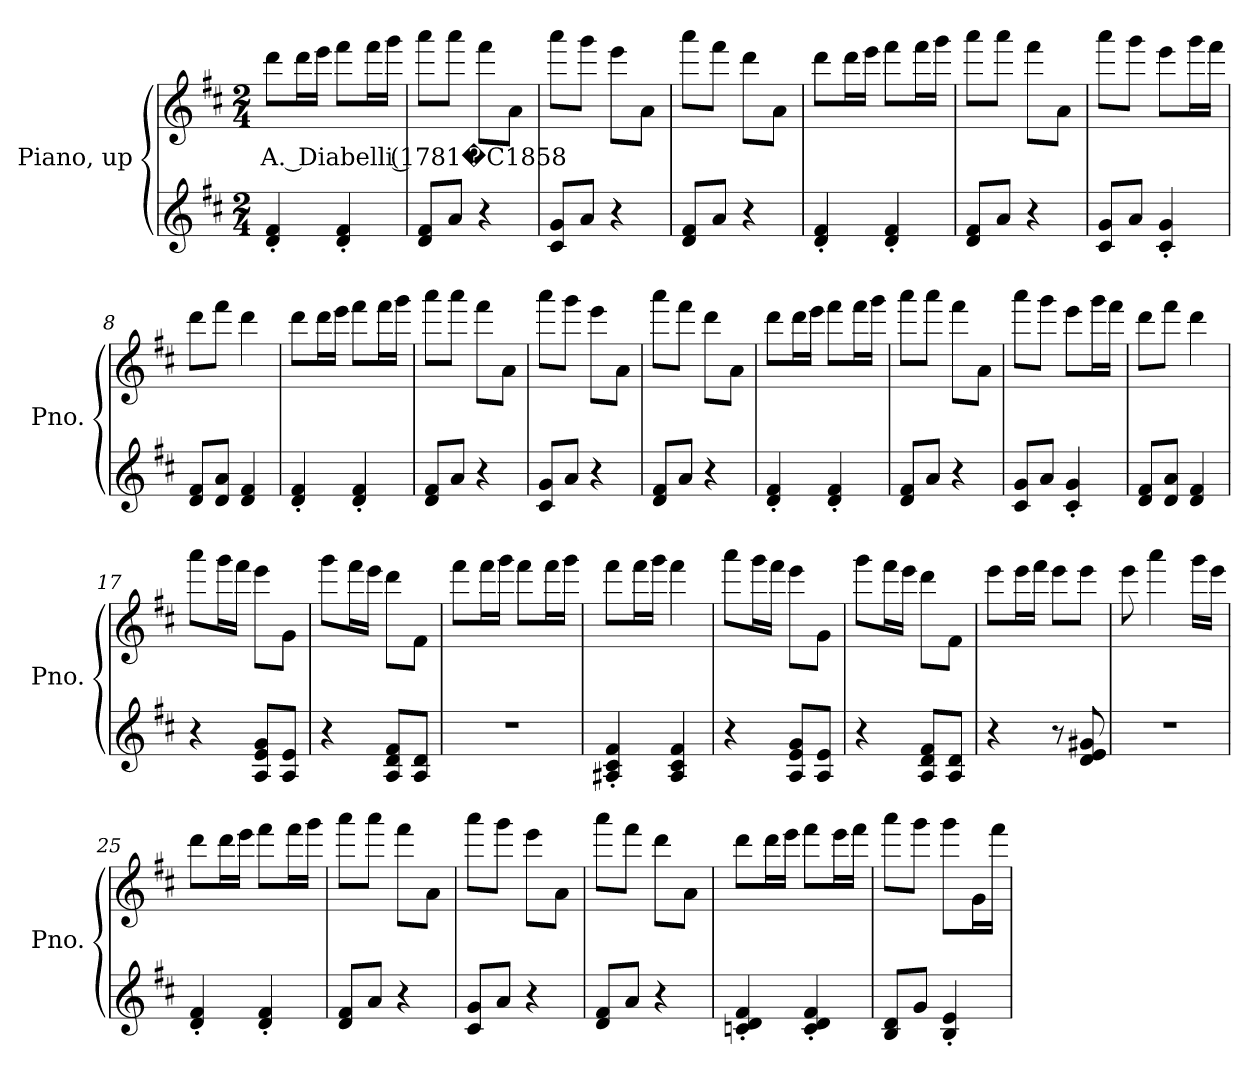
**kern	**kern	**text
*part1	*part1	*part1
*staff2	*staff1	*staff1
*I"Piano, up	*	*
*I'Pno.	*	*
*clefG2	*clefG2	*
*k[f#c#]	*k[f#c#]	*
*M2/4	*M2/4	*
*MM70	*MM70	*
=1	=1	=1
!	!	!LO:LY:b
4d/' 4f#/'	8ddd\L	A. Diabelli (1781�C1858
.	16ddd\L	.
.	16eee\JJ	.
4d/' 4f#/'	8fff#\L	.
.	16fff#\L	.
.	16ggg\JJ	.
=2	=2	=2
8d/ 8f#/L	8aaa\L	.
8a/J	8aaa\J	.
4r	8fff#\L	.
.	8a\J	.
=3	=3	=3
8c#/ 8g/L	8aaa\L	.
8a/J	8ggg\J	.
4r	8eee\L	.
.	8a\J	.
=4	=4	=4
8d/ 8f#/L	8aaa\L	.
8a/J	8fff#\J	.
4r	8ddd\L	.
.	8a\J	.
!!LO:LB:g=z
=5	=5	=5
4d/' 4f#/'	8ddd\L	.
.	16ddd\L	.
.	16eee\JJ	.
4d/' 4f#/'	8fff#\L	.
.	16fff#\L	.
.	16ggg\JJ	.
=6	=6	=6
8d/ 8f#/L	8aaa\L	.
8a/J	8aaa\J	.
4r	8fff#\L	.
.	8a\J	.
=7	=7	=7
8c#/ 8g/L	8aaa\L	.
8a/J	8ggg\J	.
4c#/' 4g/'	8eee\L	.
.	16ggg\L	.
.	16fff#\JJ	.
=8	=8	=8
8d/ 8f#/L	8ddd\L	.
8d/ 8a/J	8fff#\J	.
4d/ 4f#/	4ddd\	.
=9	=9	=9
4d/' 4f#/'	8ddd\L	.
.	16ddd\L	.
.	16eee\JJ	.
4d/' 4f#/'	8fff#\L	.
.	16fff#\L	.
.	16ggg\JJ	.
=10	=10	=10
8d/ 8f#/L	8aaa\L	.
8a/J	8aaa\J	.
4r	8fff#\L	.
.	8a\J	.
!!LO:LB:g=z
=11	=11	=11
8c#/ 8g/L	8aaa\L	.
8a/J	8ggg\J	.
4r	8eee\L	.
.	8a\J	.
=12	=12	=12
8d/ 8f#/L	8aaa\L	.
8a/J	8fff#\J	.
4r	8ddd\L	.
.	8a\J	.
=13	=13	=13
4d/' 4f#/'	8ddd\L	.
.	16ddd\L	.
.	16eee\JJ	.
4d/' 4f#/'	8fff#\L	.
.	16fff#\L	.
.	16ggg\JJ	.
=14	=14	=14
8d/ 8f#/L	8aaa\L	.
8a/J	8aaa\J	.
4r	8fff#\L	.
.	8a\J	.
=15	=15	=15
8c#/ 8g/L	8aaa\L	.
8a/J	8ggg\J	.
4c#/' 4g/'	8eee\L	.
.	16ggg\L	.
.	16fff#\JJ	.
=16	=16	=16
8d/ 8f#/L	8ddd\L	.
8d/ 8a/J	8fff#\J	.
4d/ 4f#/	4ddd\	.
!!LO:LB:g=z
=17	=17	=17
4r	8aaa\L	.
.	16ggg\L	.
.	16fff#\JJ	.
8A/ 8e/ 8g/L	8eee\L	.
8A/ 8e/J	8g\J	.
=18	=18	=18
4r	8ggg\L	.
.	16fff#\L	.
.	16eee\JJ	.
8A/ 8d/ 8f#/L	8ddd\L	.
8A/ 8d/J	8f#\J	.
=19	=19	=19
2r	8fff#\L	.
.	16fff#\L	.
.	16ggg\JJ	.
.	8fff#\L	.
.	16fff#\L	.
.	16ggg\JJ	.
=20	=20	=20
4A#X/' 4c#/' 4f#/'	8fff#\L	.
.	16fff#\L	.
.	16ggg\JJ	.
4A#/ 4c#/ 4f#/	4fff#\	.
=21	=21	=21
4r	8aaa\L	.
.	16ggg\L	.
.	16fff#\JJ	.
8A/ 8e/ 8g/L	8eee\L	.
8A/ 8e/J	8g\J	.
!!LO:LB:g=z
=22	=22	=22
4r	8ggg\L	.
.	16fff#\L	.
.	16eee\JJ	.
8A/ 8d/ 8f#/L	8ddd\L	.
8A/ 8d/J	8f#\J	.
=23	=23	=23
4r	8eee\L	.
.	16eee\L	.
.	16fff#\JJ	.
8r	8eee\L	.
8d/ 8e/ 8g#X/	8eee\J	.
=24	=24	=24
2r	8eee\	.
.	4aaa\	.
.	16ggg\LL	.
.	16eee\JJ	.
=25	=25	=25
4d/' 4f#/'	8ddd\L	.
.	16ddd\L	.
.	16eee\JJ	.
4d/' 4f#/'	8fff#\L	.
.	16fff#\L	.
.	16ggg\JJ	.
=26	=26	=26
8d/ 8f#/L	8aaa\L	.
8a/J	8aaa\J	.
4r	8fff#\L	.
.	8a\J	.
=27	=27	=27
8c#/ 8g/L	8aaa\L	.
8a/J	8ggg\J	.
4r	8eee\L	.
.	8a\J	.
!!LO:LB:g=z
=28	=28	=28
8d/ 8f#/L	8aaa\L	.
8a/J	8fff#\J	.
4r	8ddd\L	.
.	8a\J	.
=29	=29	=29
4cn/' 4d/' 4f#/'	8ddd\L	.
.	16ddd\L	.
.	16eee\JJ	.
4c/' 4d/' 4f#/'	8fff#\L	.
.	16eee\L	.
.	16fff#\JJ	.
=30	=30	=30
8B/ 8d/L	8aaa\L	.
8g/J	8ggg\J	.
4B/' 4e/'	8ggg\L	.
.	16g\L	.
.	16fff#\JJ	.
=	=	=
*-	*-	*-
